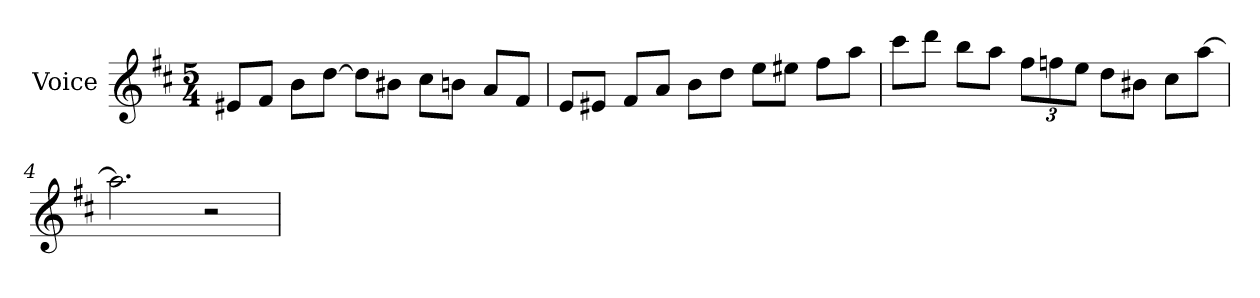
**kern
*part1
*staff1
*I"Voice
*I'Voice
*clefG2
*k[f#c#]
*M5/4
=1
8e#X/L
8f#/J
8b\L
[>8dd\J
8dd\L]
8b#X\J
8cc#\L
8bn\J
8a/L
8f#/J
=2
8e/L
8e#X/J
8f#/L
8a/J
8b\L
8dd\J
8ee\L
8ee#X\J
8ff#\L
8aa\J
=3
8ccc#\L
8ddd\J
8bb\L
8aa\J
12ff#\L
12ffn\
12ee\J
8dd\L
8b#X\J
8cc#\L
[>8aa\J
=4
2.aa\]
2rcc
=
*-
